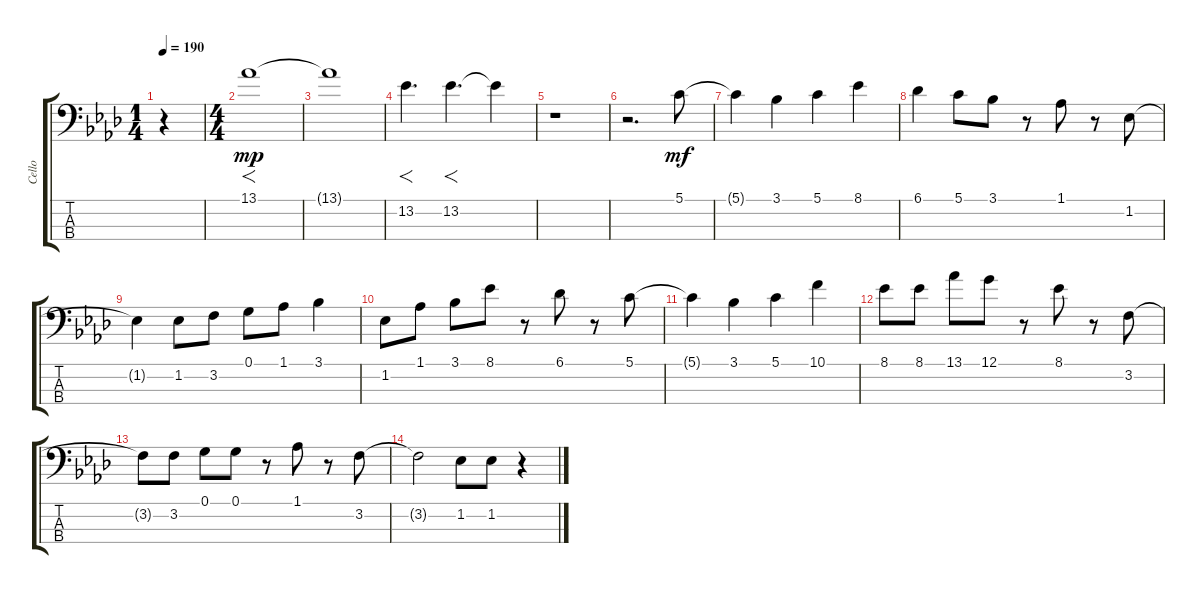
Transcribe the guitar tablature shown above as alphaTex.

\track ("Cello" "Cello") {instrument contrabass}
\staff {score tabs}
\tuning (G2 D2 A1 E1) {hide}
\ts (1 4)
\tempo 190
\clef f4
\ks ab
r.4{dy mp instrument contrabass} |
\ts (4 4)
13.1.1{f} |
13.1{t}.1 |
13.2.4{f d} 13.2.4{f d} 13.2{t}.4 |
r.1 |
r.2{d} 5.1.8{dy mf} |
5.1{t}.4 3.1.4 5.1.4 8.1.4 |
6.1.4 5.1.8 3.1.8 r.8 1.1.8 r.8 1.2.8 |
1.2{t}.4 1.2.8 3.2.8 0.1.8 1.1.8 3.1.4 |
1.2.8 1.1.8 3.1.8 8.1.8 r.8 6.1.8 r.8 5.1.8 |
5.1{t}.4 3.1.4 5.1.4 10.1.4 |
8.1.8 8.1.8 13.1.8 12.1.8 r.8 8.1.8 r.8 3.2.8 |
3.2{t}.8 3.2.8 0.1.8 0.1.8 r.8 1.1.8 r.8 3.2.8 |
3.2{t}.2 1.2.8 1.2.8 r.4
